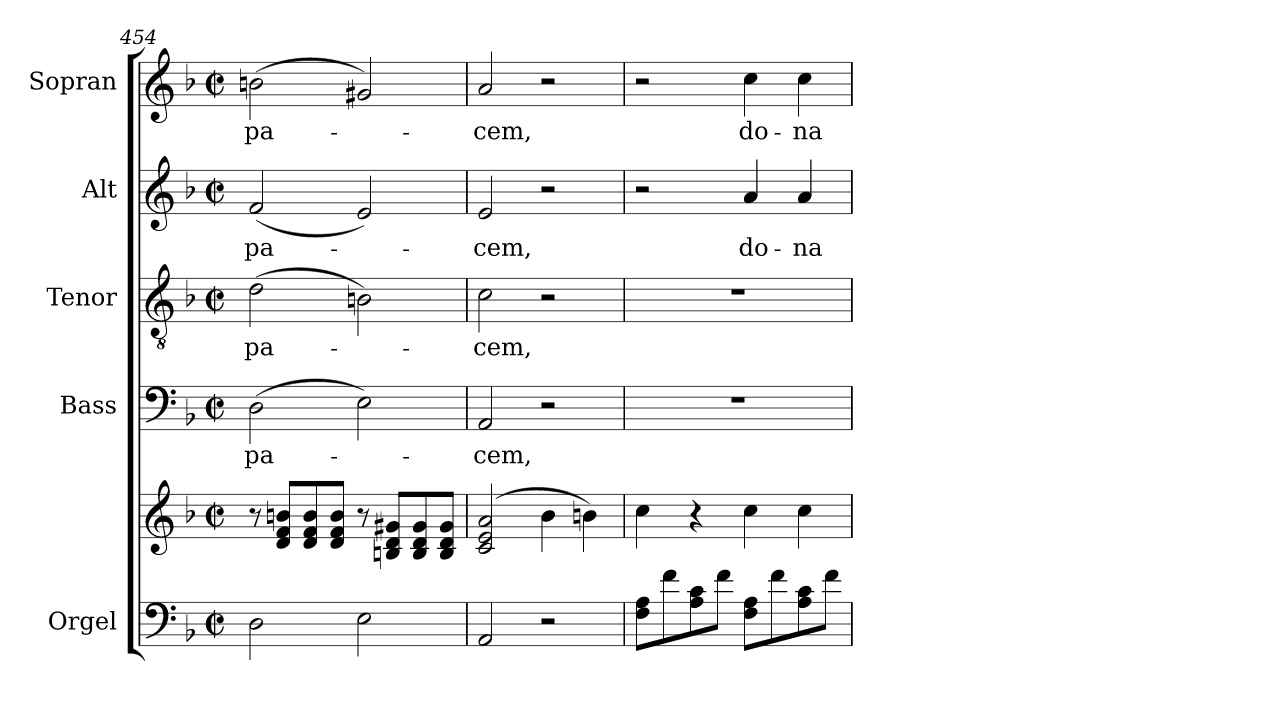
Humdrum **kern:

**kern	**kern	**kern	**text	**kern	**text	**kern	**text	**kern	**text
*part5	*part5	*part4	*part4	*part3	*part3	*part2	*part2	*part1	*part1
*staff6	*staff5	*staff4	*staff4	*staff3	*staff3	*staff2	*staff2	*staff1	*staff1
*I"Orgel	*	*I"Bass	*	*I"Tenor	*	*I"Alt	*	*I"Sopran	*
*I'Org.	*	*I'B.	*	*I'T.	*	*I'A.	*	*I'S.	*
!!LO:PB:g=z
*clefF4	*clefG2	*clefF4	*	*clefGv2	*	*clefG2	*	*clefG2	*
*k[b-]	*k[b-]	*k[b-]	*	*k[b-]	*	*k[b-]	*	*k[b-]	*
*F:	*F:	*F:	*	*F:	*	*F:	*	*F:	*
*M2/2	*M2/2	*M2/2	*	*M2/2	*	*M2/2	*	*M2/2	*
*met(c|)	*met(c|)	*met(c|)	*	*met(c|)	*	*met(c|)	*	*met(c|)	*
=454	=454	=454	=454	=454	=454	=454	=454	=454	=454
!	!	!	!LO:LY:b	!	!LO:LY:b	!	!LO:LY:b	!	!LO:LY:b
2D\	8r	(>2D\	pa-	(>2d\	pa-	(<2f/	pa-	(>2bn\	pa-
.	8d/ 8f/ 8bn/L	.	.	.	.	.	.	.	.
.	8d/ 8f/ 8b/	.	.	.	.	.	.	.	.
.	8d/ 8f/ 8b/J	.	.	.	.	.	.	.	.
2E\	8r	2E\)	.	2Bn\)	.	2e/)	.	2g#X/)	.
.	8Bn/ 8d/ 8g#X/L	.	.	.	.	.	.	.	.
.	8B/ 8d/ 8g#/	.	.	.	.	.	.	.	.
.	8B/ 8d/ 8g#/J	.	.	.	.	.	.	.	.
=455	=455	=455	=455	=455	=455	=455	=455	=455	=455
!	!	!	!LO:LY:b	!	!LO:LY:b	!	!LO:LY:b	!	!LO:LY:b
2AA/	(2c/ 2e/ 2a/	2AA/	-cem,	2c\	-cem,	2e/	-cem,	2a/	-cem,
2r	4b-\	2r	.	2r	.	2r	.	2r	.
.	4bn\)	.	.	.	.	.	.	.	.
=456	=456	=456	=456	=456	=456	=456	=456	=456	=456
8F\ 8A\L	4cc\	1r	.	1r	.	2r	.	2r	.
8f\	.	.	.	.	.	.	.	.	.
8A\ 8c\	4r	.	.	.	.	.	.	.	.
8f\J	.	.	.	.	.	.	.	.	.
!	!	!	!	!	!	!	!LO:LY:b	!	!LO:LY:b
8F\ 8A\L	4cc\	.	.	.	.	4a/	do-	4cc\	do-
8f\	.	.	.	.	.	.	.	.	.
!	!	!	!	!	!	!	!LO:LY:b	!	!LO:LY:b
8A\ 8c\	4cc\	.	.	.	.	4a/	-na	4cc\	-na
8f\J	.	.	.	.	.	.	.	.	.
=	=	=	=	=	=	=	=	=	=
*-	*-	*-	*-	*-	*-	*-	*-	*-	*-
